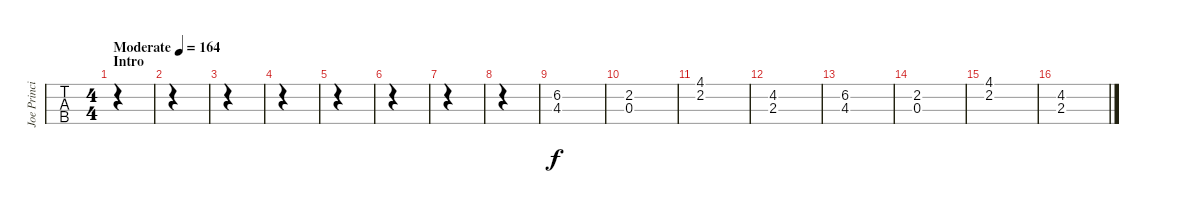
\track ("Joe Principe - Bass" "Joe Princi") {instrument electricbassfinger}
\staff {tabs}
\tuning (Gb2 Db2 Ab1 Eb1) {hide}
\ts (4 4)
\section ("" "Intro")
\tempo (164 "Moderate")
\clef f4
\ks eb
|
|
|
|
|
|
|
|
(6.2{hac} 4.3{hac}).1 |
(2.2{hac} 0.3{hac}).1 |
(4.1 2.2).1 |
(4.2{hac} 2.3{hac}).1 |
(6.2{hac} 4.3{hac}).1 |
(2.2{hac} 0.3{hac}).1 |
(4.1 2.2).1 |
(4.2{hac} 2.3{hac}).1
